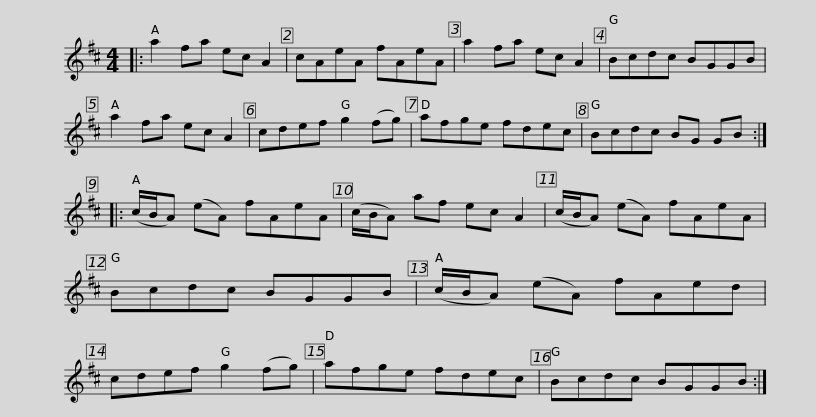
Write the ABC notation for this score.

X:1
L:1/8
M:4/4
I:linebreak $
K:D
V:1 treble
V:1
|: a2 fa ec A2 | cAeA fAeA | a2 fa ec A2 | Bcdc BGGB | a2 fa ec A2 | %5
 cdef g2 (fg) |$ afge fdec | Bcdc BG GB :: (c/B/A) (eA) fAeA | (c/B/A) af ec A2 | %10
 (c/B/A) (eA) fAeA |$ Bcdc BGGB | (c/B/A) (eA) fAed | cdef g2 (fg) | afge fdec | %15
 Bcdc BGGB :| %16
